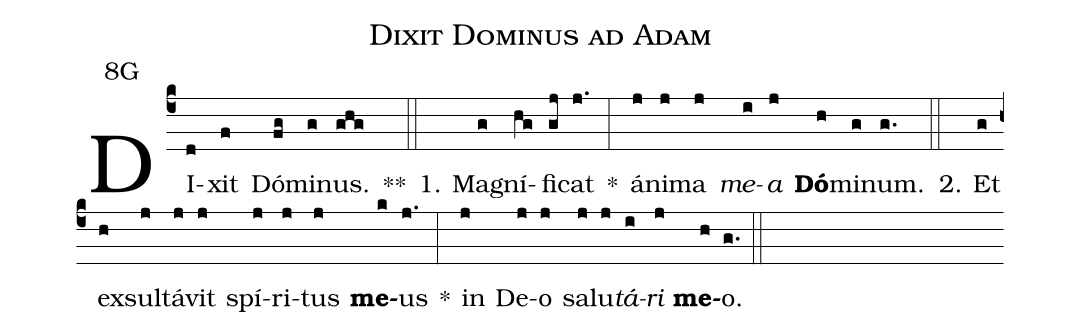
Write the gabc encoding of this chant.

name:Dixit Dominus ad Adam;
office-part:Antiphona;
mode:8;
annotation:8G;
%%
(c4) DI(d)xit(f) Dó(fg)mi(g)nus.(ghg) **(::)
1. Ma(g)gní(hg)fi(gj)cat(j.) *(:) á(j)ni(j)ma(j) <i>me</i>(i)<i>a</i>(j) <b>Dó</b>(h)mi(g)num.(g.) (::)
2. Et(g) ex(h)sul(j)tá(j)vit(j) spí(j)ri(j)tus(j) <b>me</b>(k)us(j.) *(:) in(j) De(j)o(j) sa(j)lu(j)<i>tá</i>(i)<i>ri</i>(j) <b>me</b>(h)o.(g.) (::)
